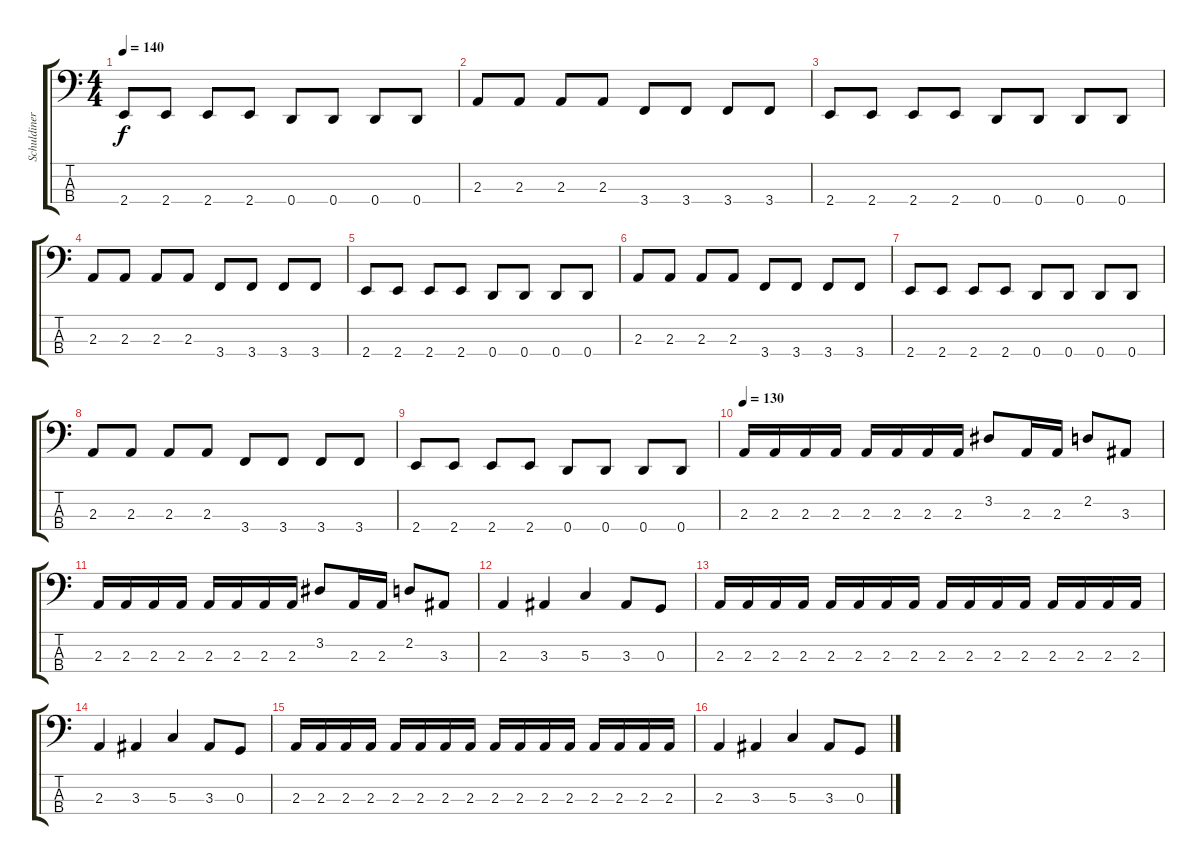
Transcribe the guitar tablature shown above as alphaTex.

\track ("Schuldiner" "Schuldiner") {instrument electricbasspick}
\staff {score tabs}
\tuning (F2 C2 G1 D1) {hide}
\ts (4 4)
\tempo 140
\clef f4
\ks c
2.4.8{dy f} 2.4.8 2.4.8 2.4.8 0.4.8 0.4.8 0.4.8 0.4.8 |
2.3.8 2.3.8 2.3.8 2.3.8 3.4.8 3.4.8 3.4.8 3.4.8 |
2.4.8 2.4.8 2.4.8 2.4.8 0.4.8 0.4.8 0.4.8 0.4.8 |
2.3.8 2.3.8 2.3.8 2.3.8 3.4.8 3.4.8 3.4.8 3.4.8 |
2.4.8 2.4.8 2.4.8 2.4.8 0.4.8 0.4.8 0.4.8 0.4.8 |
2.3.8 2.3.8 2.3.8 2.3.8 3.4.8 3.4.8 3.4.8 3.4.8 |
2.4.8 2.4.8 2.4.8 2.4.8 0.4.8 0.4.8 0.4.8 0.4.8 |
2.3.8 2.3.8 2.3.8 2.3.8 3.4.8 3.4.8 3.4.8 3.4.8 |
2.4.8 2.4.8 2.4.8 2.4.8 0.4.8 0.4.8 0.4.8 0.4.8 |
\tempo 130
2.3.16 2.3.16 2.3.16 2.3.16 2.3.16 2.3.16 2.3.16 2.3.16 3.2.8 2.3.16 2.3.16 2.2.8 3.3.8 |
2.3.16 2.3.16 2.3.16 2.3.16 2.3.16 2.3.16 2.3.16 2.3.16 3.2.8 2.3.16 2.3.16 2.2.8 3.3.8 |
2.3.4 3.3.4 5.3.4 3.3.8 0.3.8 |
2.3.16 2.3.16 2.3.16 2.3.16 2.3.16 2.3.16 2.3.16 2.3.16 2.3.16 2.3.16 2.3.16 2.3.16 2.3.16 2.3.16 2.3.16 2.3.16 |
2.3.4 3.3.4 5.3.4 3.3.8 0.3.8 |
2.3.16 2.3.16 2.3.16 2.3.16 2.3.16 2.3.16 2.3.16 2.3.16 2.3.16 2.3.16 2.3.16 2.3.16 2.3.16 2.3.16 2.3.16 2.3.16 |
2.3.4 3.3.4 5.3.4 3.3.8 0.3.8
